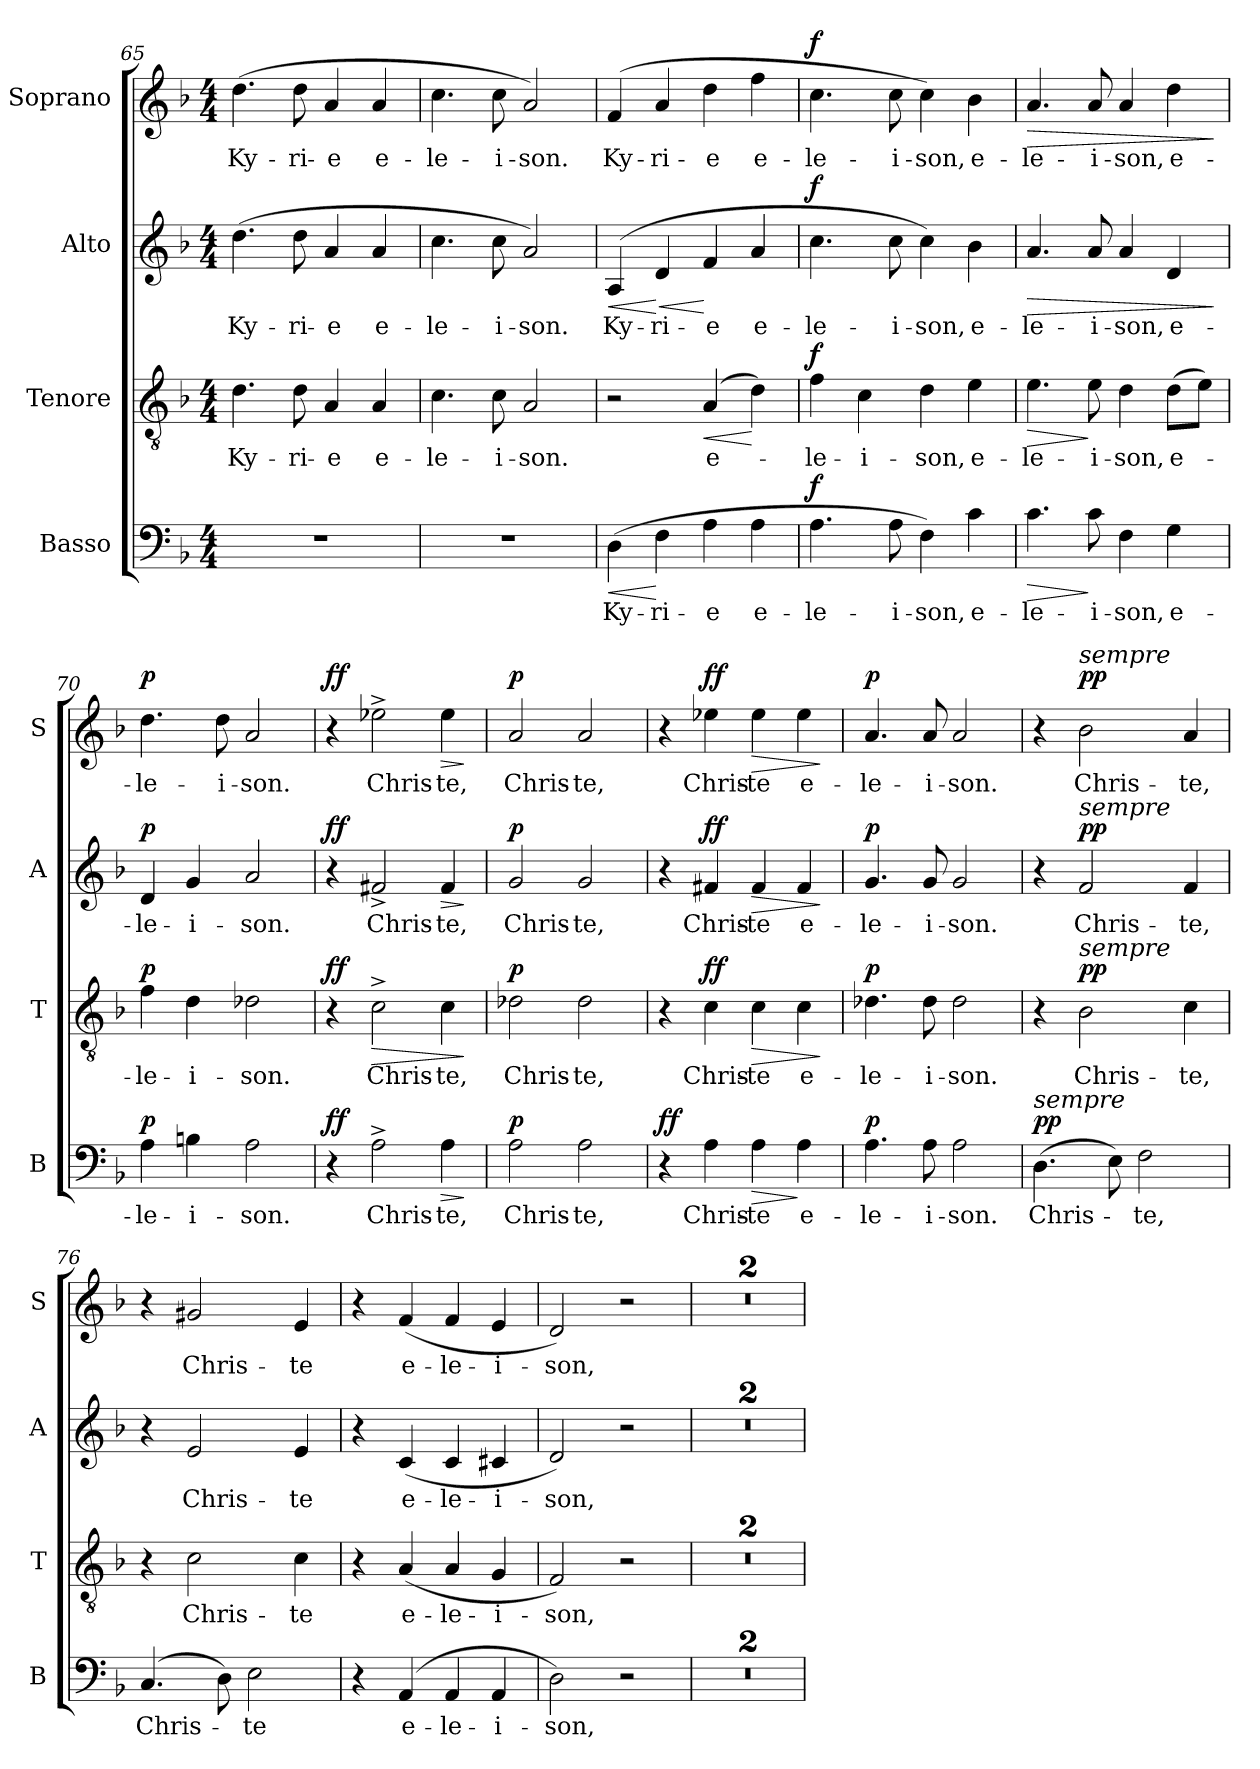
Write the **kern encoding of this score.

**kern	**text	**dynam	**kern	**text	**dynam	**kern	**text	**dynam	**kern	**text	**dynam
*part4	*part4	*part4	*part3	*part3	*part3	*part2	*part2	*part2	*part1	*part1	*part1
*staff4	*staff4	*staff4	*staff3	*staff3	*staff3	*staff2	*staff2	*staff2	*staff1	*staff1	*staff1
*I"Basso	*	*	*I"Tenore	*	*	*I"Alto	*	*	*I"Soprano	*	*
*I'B	*	*	*I'T	*	*	*I'A	*	*	*I'S	*	*
*clefF4	*	*	*clefGv2	*	*	*clefG2	*	*	*clefG2	*	*
*k[b-]	*	*	*k[b-]	*	*	*k[b-]	*	*	*k[b-]	*	*
*d:	*	*	*d:	*	*	*d:	*	*	*d:	*	*
*M4/4	*	*	*M4/4	*	*	*M4/4	*	*	*M4/4	*	*
=65	=65	=65	=65	=65	=65	=65	=65	=65	=65	=65	=65
!	!	!	!	!LO:LY:b	!	!	!LO:LY:b	!	!	!LO:LY:b	!
1r	.	.	4.d\	Ky-	.	(>4.dd\	Ky-	.	(>4.dd\	Ky-	.
!	!	!	!	!LO:LY:b	!	!	!LO:LY:b	!	!	!LO:LY:b	!
.	.	.	8d\	-ri-	.	8dd\	-ri-	.	8dd\	-ri-	.
!	!	!	!	!LO:LY:b	!	!	!LO:LY:b	!	!	!LO:LY:b	!
.	.	.	4A/	-e	.	4a/	-e	.	4a/	-e	.
!	!	!	!	!LO:LY:b	!	!	!LO:LY:b	!	!	!LO:LY:b	!
.	.	.	4A/	e-	.	4a/	e-	.	4a/	e-	.
!!LO:LB:g=z
=66	=66	=66	=66	=66	=66	=66	=66	=66	=66	=66	=66
!	!	!	!	!LO:LY:b	!	!	!LO:LY:b	!	!	!LO:LY:b	!
1r	.	.	4.c\	-le-	.	4.cc\	-le-	.	4.cc\	-le-	.
!	!	!	!	!LO:LY:b	!	!	!LO:LY:b	!	!	!LO:LY:b	!
.	.	.	8c\	-i-	.	8cc\	-i-	.	8cc\	-i-	.
!	!	!	!	!LO:LY:b	!	!	!LO:LY:b	!	!	!LO:LY:b	!
.	.	.	2A/	-son.	.	2a/)	-son.	.	2a/)	-son.	.
=67	=67	=67	=67	=67	=67	=67	=67	=67	=67	=67	=67
!	!LO:LY:b	!LO:HP:b	!	!	!	!	!LO:LY:b	!LO:HP:b	!	!LO:LY:b	!
(>4D\	Ky-	<	2r	.	.	(>4A/	Ky-	<	(>4f/	Ky-	.
!	!LO:LY:b	!	!	!	!	!	!LO:LY:b	!LO:HP:n=1:b	!	!LO:LY:b	!
4F\	-ri-	[	.	.	.	4d/	-ri-	[ <	4a/	-ri-	.
!	!LO:LY:b	!	!	!LO:LY:b	!LO:HP:b	!	!LO:LY:b	!	!	!LO:LY:b	!
4A\	-e	.	(>4A/	e-	<	4f/	-e	[	4dd\	-e	.
!	!LO:LY:b	!	!	!	!	!	!LO:LY:b	!	!	!LO:LY:b	!
4A\	e-	.	4d\)	.	[	4a/	e-	.	4ff\	e-	.
=68	=68	=68	=68	=68	=68	=68	=68	=68	=68	=68	=68
!	!LO:LY:b	!LO:DY:a	!	!LO:LY:b	!LO:DY:a	!	!LO:LY:b	!LO:DY:a	!	!LO:LY:b	!LO:DY:a
4.A\	-le-	f	4f\	-le-	f	4.cc\	-le-	f	4.cc\	-le-	f
!	!	!	!	!LO:LY:b	!	!	!	!	!	!	!
.	.	.	4c\	-i-	.	.	.	.	.	.	.
!	!LO:LY:b	!	!	!	!	!	!LO:LY:b	!	!	!LO:LY:b	!
8A\	-i-	.	.	.	.	8cc\	-i-	.	8cc\	-i-	.
!	!LO:LY:b	!	!	!LO:LY:b	!	!	!LO:LY:b	!	!	!LO:LY:b	!
4F\)	-son,	.	4d\	-son,	.	4cc\)	-son,	.	4cc\)	-son,	.
!	!LO:LY:b	!	!	!LO:LY:b	!	!	!LO:LY:b	!	!	!LO:LY:b	!
4c\	e-	.	4e\	e-	.	4b-\	e-	.	4b-\	e-	.
=69	=69	=69	=69	=69	=69	=69	=69	=69	=69	=69	=69
!	!LO:LY:b	!LO:HP:b	!	!LO:LY:b	!LO:HP:b	!	!LO:LY:b	!LO:HP:b	!	!LO:LY:b	!LO:HP:b
4.c\	-le-	>	4.e\	-le-	>	4.a/	-le-	>	4.a/	-le-	>
!	!LO:LY:b	!	!	!LO:LY:b	!	!	!LO:LY:b	!	!	!LO:LY:b	!
8c\	-i-	]	8e\	-i-	]	8a/	-i-	.	8a/	-i-	.
!	!LO:LY:b	!	!	!LO:LY:b	!	!	!LO:LY:b	!	!	!LO:LY:b	!
4F\	-son,	.	4d\	-son,	.	4a/	-son,	.	4a/	-son,	.
!	!LO:LY:b	!	!	!LO:LY:b	!	!	!LO:LY:b	!	!	!LO:LY:b	!
4G\	e-	.	(>8d\L	e-	.	4d/	e-	.	4dd\	e-	.
.	.	.	8e\J)	.	.	.	.	.	.	.	.
.	.	.	.	.	.	.	.	]	.	.	]
=70	=70	=70	=70	=70	=70	=70	=70	=70	=70	=70	=70
!	!LO:LY:b	!LO:DY:a	!	!LO:LY:b	!LO:DY:a	!	!LO:LY:b	!LO:DY:a	!	!LO:LY:b	!LO:DY:a
4A\	-le-	p	4f\	-le-	p	4d/	-le-	p	4.dd\	-le-	p
!	!LO:LY:b	!	!	!LO:LY:b	!	!	!LO:LY:b	!	!	!	!
4Bn\	-i-	.	4d\	-i-	.	4g/	-i-	.	.	.	.
!	!	!	!	!	!	!	!	!	!	!LO:LY:b	!
.	.	.	.	.	.	.	.	.	8dd\	-i-	.
!	!LO:LY:b	!	!	!LO:LY:b	!	!	!LO:LY:b	!	!	!LO:LY:b	!
2A\	-son.	.	2d-X\	-son.	.	2a/	-son.	.	2a/	-son.	.
=71	=71	=71	=71	=71	=71	=71	=71	=71	=71	=71	=71
!	!	!LO:DY:a	!	!	!LO:DY:a	!	!	!LO:DY:a	!	!	!LO:DY:a
4r	.	ff	4r	.	ff	4r	.	ff	4r	.	ff
!	!LO:LY:b	!	!	!LO:LY:b	!LO:HP:b	!	!LO:LY:b	!	!	!LO:LY:b	!
2A^>\	Chris-	.	2c^>\	Chris-	>	2f#X^</	Chris-	.	2ee-X^>\	Chris-	.
!	!LO:LY:b	!LO:HP:b	!	!LO:LY:b	!	!	!LO:LY:b	!LO:HP:b	!	!LO:LY:b	!LO:HP:b
4A\	-te,	>	4c\	-te,	.	4f#/	-te,	>	4ee-\	-te,	>
.	.	]	.	.	]	.	.	]	.	.	]
!!LO:PB:g=z
=72	=72	=72	=72	=72	=72	=72	=72	=72	=72	=72	=72
!	!LO:LY:b	!LO:DY:a	!	!LO:LY:b	!LO:DY:a	!	!LO:LY:b	!LO:DY:a	!	!LO:LY:b	!LO:DY:a
2A\	Chris-	p	2d-X\	Chris-	p	2g/	Chris-	p	2a/	Chris-	p
!	!LO:LY:b	!	!	!LO:LY:b	!	!	!LO:LY:b	!	!	!LO:LY:b	!
2A\	-te,	.	2d-\	-te,	.	2g/	-te,	.	2a/	-te,	.
=73	=73	=73	=73	=73	=73	=73	=73	=73	=73	=73	=73
!	!	!LO:DY:a	!	!	!	!	!	!	!	!	!
4r	.	ff	4r	.	.	4r	.	.	4r	.	.
!	!LO:LY:b	!	!	!LO:LY:b	!LO:DY:a	!	!LO:LY:b	!LO:DY:a	!	!LO:LY:b	!LO:DY:a
4A\	Chris-	.	4c\	Chris-	ff	4f#X/	Chris-	ff	4ee-X\	Chris-	ff
!	!LO:LY:b	!LO:HP:b	!	!LO:LY:b	!LO:HP:b	!	!LO:LY:b	!LO:HP:b	!	!LO:LY:b	!LO:HP:b
4A\	-te	>	4c\	-te	>	4f#/	-te	>	4ee-\	-te	>
!	!LO:LY:b	!	!	!LO:LY:b	!	!	!LO:LY:b	!	!	!LO:LY:b	!
4A\	e-	]	4c\	e-	.	4f#/	e-	.	4ee-\	e-	.
.	.	.	.	.	]	.	.	]	.	.	]
=74	=74	=74	=74	=74	=74	=74	=74	=74	=74	=74	=74
!	!LO:LY:b	!LO:DY:a	!	!LO:LY:b	!LO:DY:a	!	!LO:LY:b	!LO:DY:a	!	!LO:LY:b	!LO:DY:a
4.A\	-le-	p	4.d-X\	-le-	p	4.g/	-le-	p	4.a/	-le-	p
!	!LO:LY:b	!	!	!LO:LY:b	!	!	!LO:LY:b	!	!	!LO:LY:b	!
8A\	-i-	.	8d-\	-i-	.	8g/	-i-	.	8a/	-i-	.
!	!LO:LY:b	!	!	!LO:LY:b	!	!	!LO:LY:b	!	!	!LO:LY:b	!
2A\	-son.	.	2d-\	-son.	.	2g/	-son.	.	2a/	-son.	.
=75	=75	=75	=75	=75	=75	=75	=75	=75	=75	=75	=75
!LO:TX:a:i:t=sempre	!	!	!	!	!	!	!	!	!	!	!
!	!LO:LY:b	!LO:DY:a	!	!	!	!	!	!	!	!	!
(>4.D\	Chris-	pp	4r	.	.	4r	.	.	4r	.	.
!	!	!	!	!	!	!	!	!	!LO:TX:a:i:t=sempre	!	!
!	!	!	!	!	!	!LO:TX:a:i:t=sempre	!	!	!	!	!
!	!	!	!LO:TX:a:i:t=sempre	!	!	!	!	!	!	!	!
!	!	!	!	!LO:LY:b	!LO:DY:a	!	!LO:LY:b	!LO:DY:a	!	!LO:LY:b	!LO:DY:a
.	.	.	2B-\	Chris-	pp	2f/	Chris-	pp	2b-\	Chris-	pp
8E\)	.	.	.	.	.	.	.	.	.	.	.
!	!LO:LY:b	!	!	!	!	!	!	!	!	!	!
2F\	-te,	.	.	.	.	.	.	.	.	.	.
!	!	!	!	!LO:LY:b	!	!	!LO:LY:b	!	!	!LO:LY:b	!
.	.	.	4c\	-te,	.	4f/	-te,	.	4a/	-te,	.
=76	=76	=76	=76	=76	=76	=76	=76	=76	=76	=76	=76
!	!LO:LY:b	!	!	!	!	!	!	!	!	!	!
(>4.C/	Chris-	.	4r	.	.	4r	.	.	4r	.	.
!	!	!	!	!LO:LY:b	!	!	!LO:LY:b	!	!	!LO:LY:b	!
.	.	.	2c\	Chris-	.	2e/	Chris-	.	2g#X/	Chris-	.
8D\)	.	.	.	.	.	.	.	.	.	.	.
!	!LO:LY:b	!	!	!	!	!	!	!	!	!	!
2E\	-te	.	.	.	.	.	.	.	.	.	.
!	!	!	!	!LO:LY:b	!	!	!LO:LY:b	!	!	!LO:LY:b	!
.	.	.	4c\	-te	.	4e/	-te	.	4e/	-te	.
=77	=77	=77	=77	=77	=77	=77	=77	=77	=77	=77	=77
4r	.	.	4r	.	.	4r	.	.	4r	.	.
!	!LO:LY:b	!	!	!LO:LY:b	!	!	!LO:LY:b	!	!	!LO:LY:b	!
(>4AA/	e-	.	(<4A/	e-	.	(>4c/	e-	.	(<4f/	e-	.
!	!LO:LY:b	!	!	!LO:LY:b	!	!	!LO:LY:b	!	!	!LO:LY:b	!
4AA/	-le-	.	4A/	-le-	.	4c/	-le-	.	4f/	-le-	.
!	!LO:LY:b	!	!	!LO:LY:b	!	!	!LO:LY:b	!	!	!LO:LY:b	!
4AA/	-i-	.	4G/	-i-	.	4c#X/	-i-	.	4e/	-i-	.
!!LO:LB:g=z
=78	=78	=78	=78	=78	=78	=78	=78	=78	=78	=78	=78
!	!LO:LY:b	!	!	!LO:LY:b	!	!	!LO:LY:b	!	!	!LO:LY:b	!
2D\)	-son,	.	2F/)	-son,	.	2d/)	-son,	.	2d/)	-son,	.
2r	.	.	2r	.	.	2r	.	.	2r	.	.
=79	=79	=79	=79	=79	=79	=79	=79	=79	=79	=79	=79
1r	.	.	1r	.	.	1r	.	.	1r	.	.
=80	=80	=80	=80	=80	=80	=80	=80	=80	=80	=80	=80
1r	.	.	1r	.	.	1r	.	.	1r	.	.
=	=	=	=	=	=	=	=	=	=	=	=
*-	*-	*-	*-	*-	*-	*-	*-	*-	*-	*-	*-
